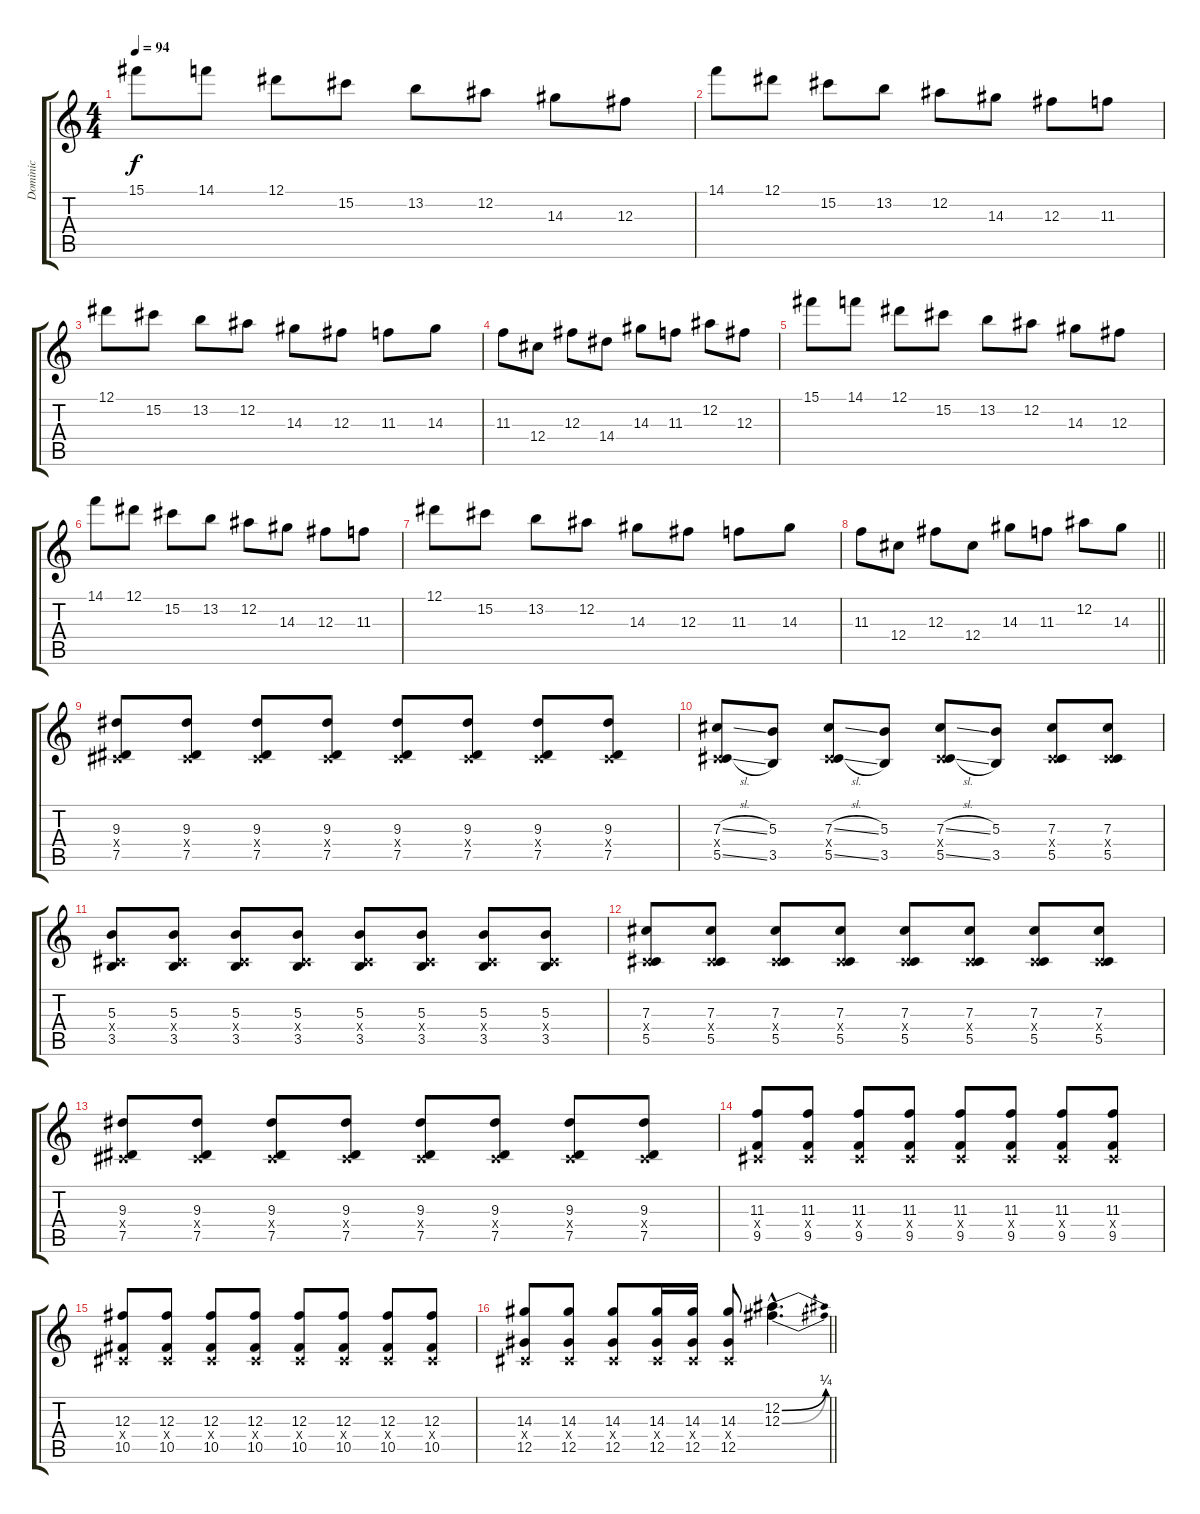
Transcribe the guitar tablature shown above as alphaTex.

\track ("Dominic" "Dominic") {instrument distortionguitar}
\staff {score tabs}
\tuning (Eb4 Bb3 Gb3 Db3 Ab2 Eb2) {hide}
\ts (4 4)
\tempo 94
\clef g2
\ks c
15.1.8{dy f} 14.1.8 12.1.8 15.2.8 13.2.8 12.2.8 14.3.8 12.3.8 |
14.1.8 12.1.8 15.2.8 13.2.8 12.2.8 14.3.8 12.3.8 11.3.8 |
12.1.8 15.2.8 13.2.8 12.2.8 14.3.8 12.3.8 11.3.8 14.3.8 |
11.3.8 12.4.8 12.3.8 14.4.8 14.3.8 11.3.8 12.2.8 12.3.8 |
15.1.8 14.1.8 12.1.8 15.2.8 13.2.8 12.2.8 14.3.8 12.3.8 |
14.1.8 12.1.8 15.2.8 13.2.8 12.2.8 14.3.8 12.3.8 11.3.8 |
12.1.8 15.2.8 13.2.8 12.2.8 14.3.8 12.3.8 11.3.8 14.3.8 |
\barLineRight lightlight
11.3.8 12.4.8 12.3.8 12.4.8 14.3.8 11.3.8 12.2.8 14.3.8 |
(9.3 0.4{x} 7.5).8{instrument distortionguitar} (9.3 0.4{x} 7.5).8 (9.3 0.4{x} 7.5).8 (9.3 0.4{x} 7.5).8 (9.3 0.4{x} 7.5).8 (9.3 0.4{x} 7.5).8 (9.3 0.4{x} 7.5).8 (9.3 0.4{x} 7.5).8 |
(7.3{sl} 0.4{x} 5.5{sl}).8 (5.3 3.5).8 (7.3{sl} 0.4{x} 5.5{sl}).8 (5.3 3.5).8 (7.3{sl} 0.4{x} 5.5{sl}).8 (5.3 3.5).8 (7.3 0.4{x} 5.5).8 (7.3 0.4{x} 5.5).8 |
(5.3 0.4{x} 3.5).8 (5.3 0.4{x} 3.5).8 (5.3 0.4{x} 3.5).8 (5.3 0.4{x} 3.5).8 (5.3 0.4{x} 3.5).8 (5.3 0.4{x} 3.5).8 (5.3 0.4{x} 3.5).8 (5.3 0.4{x} 3.5).8 |
(7.3 0.4{x} 5.5).8 (7.3 0.4{x} 5.5).8 (7.3 0.4{x} 5.5).8 (7.3 0.4{x} 5.5).8 (7.3 0.4{x} 5.5).8 (7.3 0.4{x} 5.5).8 (7.3 0.4{x} 5.5).8 (7.3 0.4{x} 5.5).8 |
(9.3 0.4{x} 7.5).8 (9.3 0.4{x} 7.5).8 (9.3 0.4{x} 7.5).8 (9.3 0.4{x} 7.5).8 (9.3 0.4{x} 7.5).8 (9.3 0.4{x} 7.5).8 (9.3 0.4{x} 7.5).8 (9.3 0.4{x} 7.5).8 |
(11.3 0.4{x} 9.5).8 (11.3 0.4{x} 9.5).8 (11.3 0.4{x} 9.5).8 (11.3 0.4{x} 9.5).8 (11.3 0.4{x} 9.5).8 (11.3 0.4{x} 9.5).8 (11.3 0.4{x} 9.5).8 (11.3 0.4{x} 9.5).8 |
(12.3 0.4{x} 10.5).8 (12.3 0.4{x} 10.5).8 (12.3 0.4{x} 10.5).8 (12.3 0.4{x} 10.5).8 (12.3 0.4{x} 10.5).8 (12.3 0.4{x} 10.5).8 (12.3 0.4{x} 10.5).8 (12.3 0.4{x} 10.5).8 |
\barLineRight lightlight
(14.3 0.4{x} 12.5).8 (14.3 0.4{x} 12.5).8 (14.3 0.4{x} 12.5).8 (14.3 0.4{x} 12.5).16 (14.3 0.4{x} 12.5).16 (14.3 0.4{x} 12.5).8 (12.2{be (bend 0 0 60 1) hac} 12.3{be (bend 0 0 60 1) hac}).4{d}
